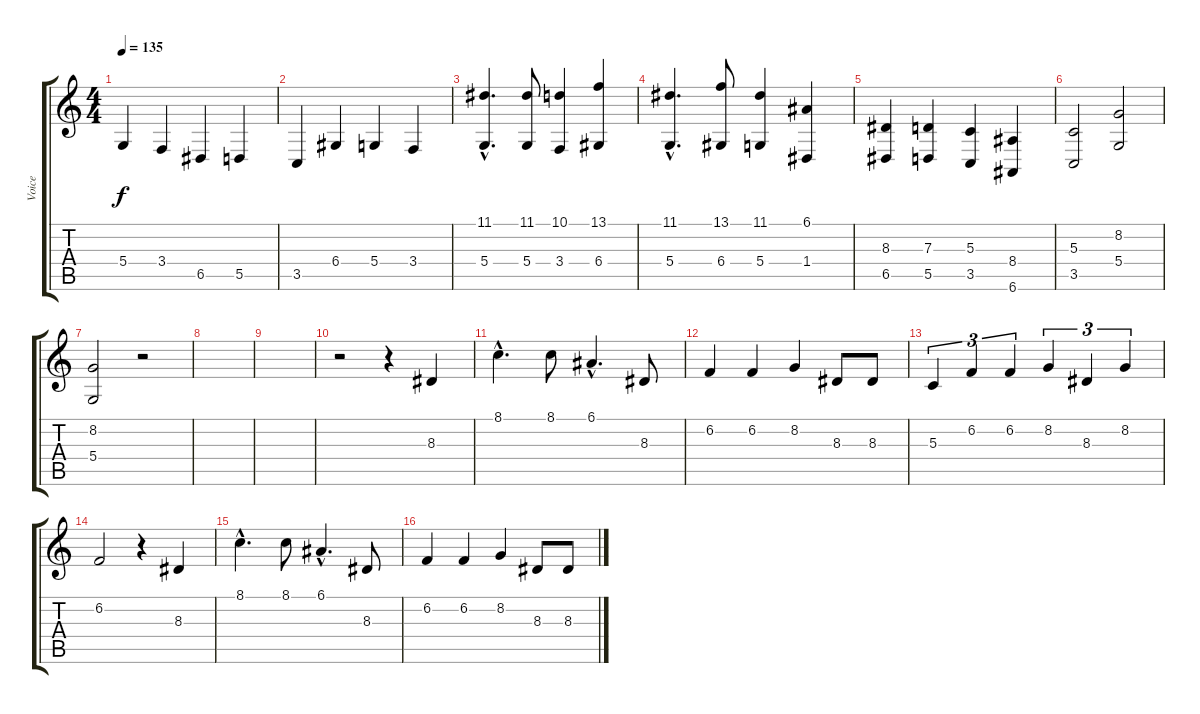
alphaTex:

\track ("Voice" "Voice") {instrument flute}
\staff {score tabs}
\tuning (E4 B3 G3 D3 A2 E2) {hide}
\ts (4 4)
\tempo 135
\clef g2
\ks c
5.4.4{dy f} 3.4.4 6.5.4 5.5.4 |
3.5.4 6.4.4 5.4.4 3.4.4 |
(11.1{hac} 5.4{hac}).4{d} (11.1 5.4).8 (10.1 3.4).4 (13.1 6.4).4 |
(11.1{hac} 5.4{hac}).4{d} (13.1 6.4).8 (11.1 5.4).4 (6.1 1.4).4 |
(8.3 6.5).4 (7.3 5.5).4 (5.3 3.5).4 (8.4 6.6).4 |
(5.3 3.5).2 (8.2 5.4).2 |
(8.2 5.4).2 r.2 |
|
|
r.2 r.4 8.3.4 |
8.1{hac}.4{d} 8.1.8 6.1{hac}.4{d} 8.3.8 |
6.2.4 6.2.4 8.2.4 8.3.8 8.3.8 |
5.3.4{tu (3 2)} 6.2.4{tu (3 2)} 6.2.4{tu (3 2)} 8.2.4{tu (3 2)} 8.3.4{tu (3 2)} 8.2.4{tu (3 2)} |
6.2.2 r.4 8.3.4 |
8.1{hac}.4{d} 8.1.8 6.1{hac}.4{d} 8.3.8 |
6.2.4 6.2.4 8.2.4 8.3.8 8.3.8
